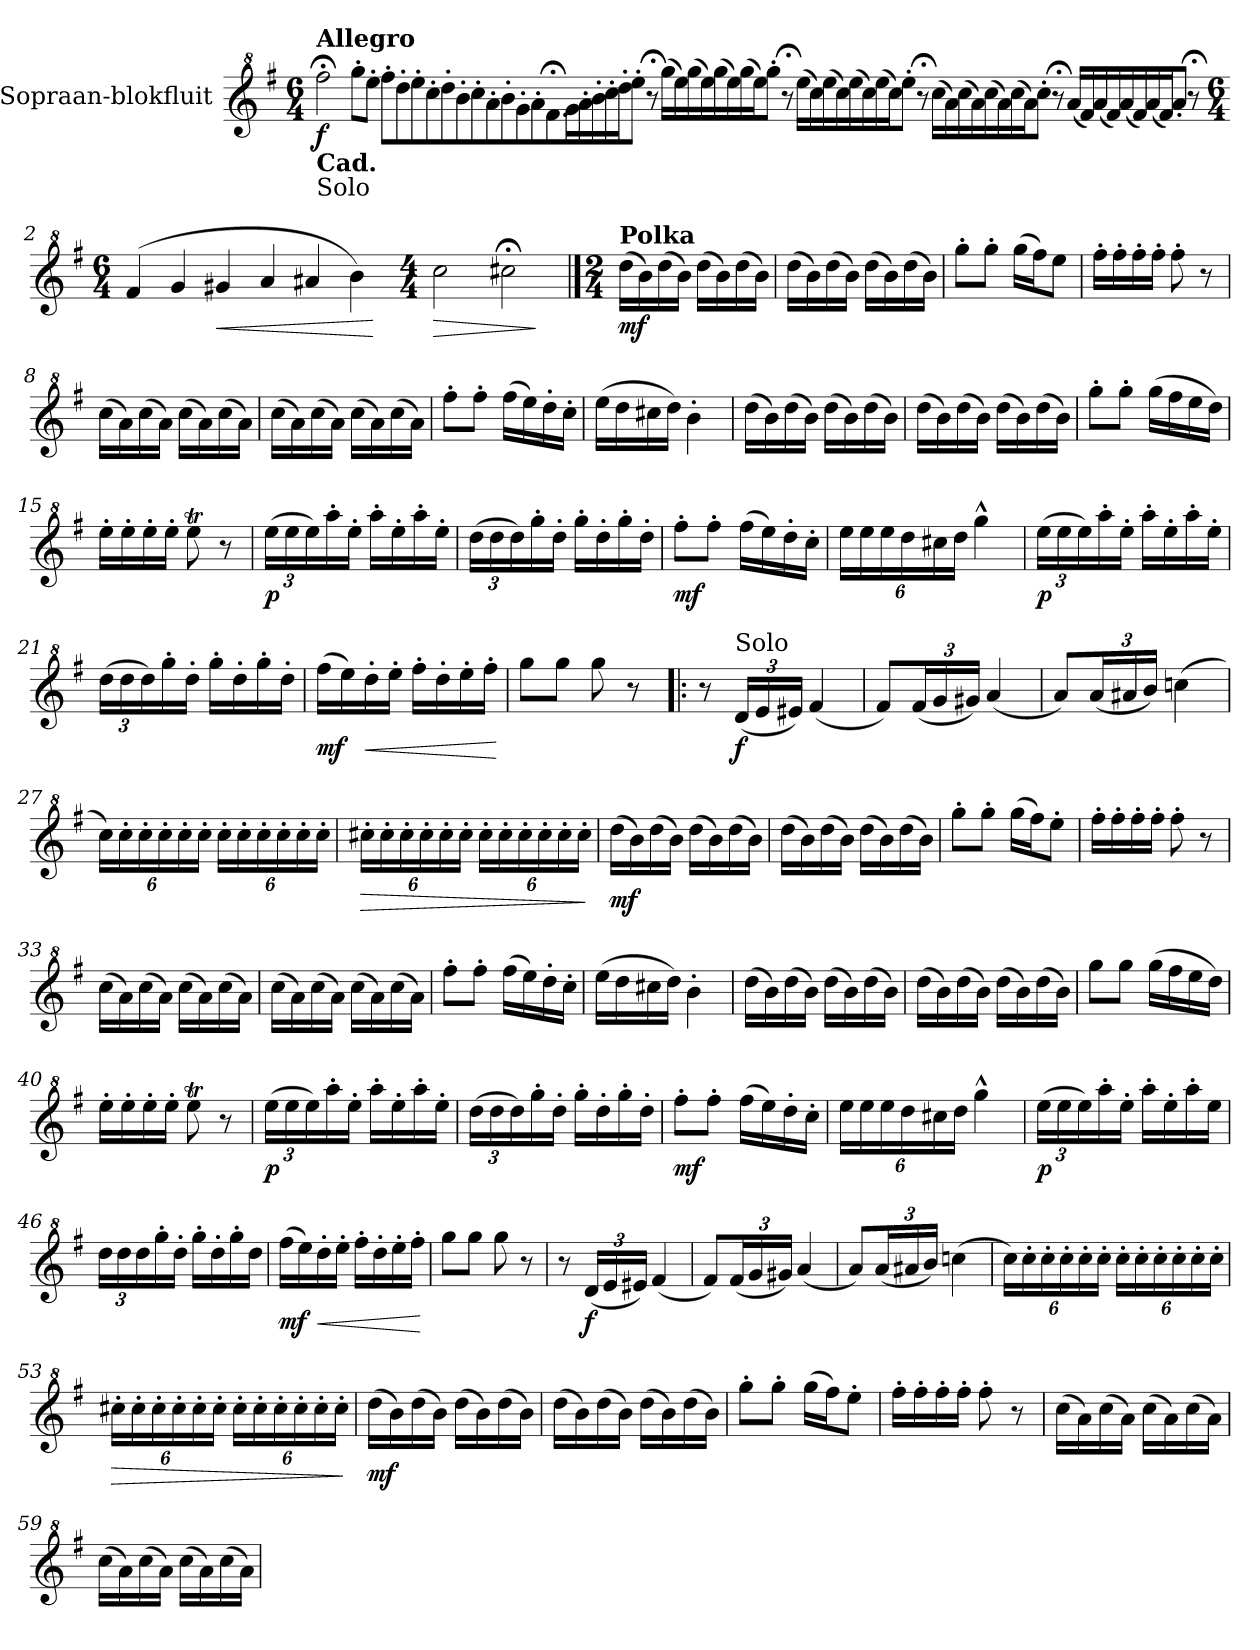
**kern	**dynam
*part1	*part1
*staff1	*staff1
*I"Sopraan-blokfluit	*
*I'S. Blf.	*
*clefG^2	*
*k[f#]	*
*M6/4	*
*MM80	*
=1	=1
!LO:TX:b:B:t=Cad.	!
!LO:TX:b:t=Solo	!
!LO:TX:a:B:t=Allegro	!
!	!LO:DY:b
2fff#;<\	f
8ggg'\L	.
8eee'\J	.
8fff#'\L	.
8ddd'\	.
8eee'\	.
8ccc'\	.
8ddd'\	.
8bb'\	.
8ccc'\	.
8aa'\	.
8bb'\	.
8gg'\	.
8aa'\	.
8.ff#;<\	.
16gg\L	.
16aa'\	.
16bb'\	.
16ccc'\	.
16ddd'\J	.
8eee'\J	.
8r;<	.
(>16ggg\LL	.
16eee\)	.
(>16ggg\	.
16eee\)	.
(>16ggg\	.
16eee\)	.
(>16ggg\	.
16eee\J)	.
8ggg'\J	.
8r;<	.
(>16eee\LL	.
16ccc\)	.
(>16eee\	.
16ccc\)	.
(>16eee\	.
16ccc\)	.
(>16eee\	.
16ccc\J)	.
8eee'\J	.
8r;<	.
(>16ccc\LL	.
16aa\)	.
(>16ccc\	.
16aa\)	.
(>16ccc\	.
16aa\)	.
(>16ccc\	.
16aa\J)	.
8ccc'\J	.
8r;<	.
(<16aa/LL	.
16ff#/)	.
(<16aa/	.
16ff#/)	.
(<16aa/	.
16ff#/)	.
(<16aa/	.
16ff#/J)	.
8aa'/J	.
8r;<	.
!!LO:LB:g=z
=2-	=2-
*M6/4	*
(>4ff#/	.
4gg/	.
!	!LO:HP:b
4gg#X/	<
4aa/	.
4aa#X/	.
4bb\)	.
.	[
=3-	=3-
*M4/4	*
!	!LO:HP:b
2ccc\	>
2ccc#X;<\	.
.	]
==4	==4
*M2/4	*
*MM80	*
!LO:TX:a:B:t=Polka	!
!	!LO:DY:b
(>16ddd\LL	mf
16bb\)	.
(>16ddd\	.
16bb\JJ)	.
(>16ddd\LL	.
16bb\)	.
(>16ddd\	.
16bb\JJ)	.
=5	=5
(>16ddd\LL	.
16bb\)	.
(>16ddd\	.
16bb\JJ)	.
(>16ddd\LL	.
16bb\)	.
(>16ddd\	.
16bb\JJ)	.
=6	=6
8ggg'\L	.
8ggg'\J	.
(>16ggg\LL	.
16fff#\J)	.
8eee\J	.
=7	=7
16fff#'\LL	.
16fff#'\	.
16fff#'\	.
16fff#'\JJ	.
8fff#'\	.
8r	.
=8	=8
(>16ccc\LL	.
16aa\)	.
(>16ccc\	.
16aa\JJ)	.
(>16ccc\LL	.
16aa\)	.
(>16ccc\	.
16aa\JJ)	.
!!LO:LB:g=z
=9	=9
(>16ccc\LL	.
16aa\)	.
(>16ccc\	.
16aa\JJ)	.
(>16ccc\LL	.
16aa\)	.
(>16ccc\	.
16aa\JJ)	.
=10	=10
8fff#'\L	.
8fff#'\J	.
(>16fff#\LL	.
16eee\)	.
16ddd'\	.
16ccc'\JJ	.
=11	=11
(>16eee\LL	.
16ddd\	.
16ccc#X\	.
16ddd\JJ)	.
4bb'\	.
=12	=12
(>16ddd\LL	.
16bb\)	.
(>16ddd\	.
16bb\JJ)	.
(>16ddd\LL	.
16bb\)	.
(>16ddd\	.
16bb\JJ)	.
=13	=13
(>16ddd\LL	.
16bb\)	.
(>16ddd\	.
16bb\JJ)	.
(>16ddd\LL	.
16bb\)	.
(>16ddd\	.
16bb\JJ)	.
=14	=14
8ggg'\L	.
8ggg'\J	.
(>16ggg\LL	.
16fff#\	.
16eee\	.
16ddd\JJ)	.
=15	=15
16eee'\LL	.
16eee'\	.
16eee'\	.
16eee'\JJ	.
8eeeT\	.
8r	.
!!LO:LB:g=z
=16	=16
*Xbrackettup	*
!	!LO:DY:b
(>24eee\LL	p
24eee\	.
24eee\)	.
16aaa'\	.
16eee'\JJ	.
16aaa'\LL	.
16eee'\	.
16aaa'\	.
16eee'\JJ	.
=17	=17
(>24ddd\LL	.
24ddd\	.
24ddd\)	.
16ggg'\	.
16ddd'\JJ	.
16ggg'\LL	.
16ddd'\	.
16ggg'\	.
16ddd'\JJ	.
=18	=18
!	!LO:DY:b
8fff#'\L	mf
8fff#'\J	.
(>16fff#\LL	.
16eee\)	.
16ddd'\	.
16ccc'\JJ	.
=19	=19
24eee\LL	.
24eee\	.
24eee\	.
24ddd\	.
24ccc#X\	.
24ddd\JJ	.
4ggg^^\	.
=20	=20
!	!LO:DY:b
(>24eee\LL	p
24eee\	.
24eee\)	.
16aaa'\	.
16eee'\JJ	.
16aaa'\LL	.
16eee'\	.
16aaa'\	.
16eee'\JJ	.
=21	=21
(>24ddd\LL	.
24ddd\	.
24ddd\)	.
16ggg'\	.
16ddd'\JJ	.
16ggg'\LL	.
16ddd'\	.
16ggg'\	.
16ddd'\JJ	.
!!LO:LB:g=z
=22	=22
!	!LO:DY:b
(>16fff#\LL	mf
16eee\)	.
!	!LO:HP:b
16ddd'\	<
16eee'\JJ	.
16fff#'\LL	.
16ddd'\	.
16eee'\	.
16fff#'\JJ	.
.	[
=23	=23
8ggg\L	.
8ggg\J	.
8ggg\	.
8r	.
=24!|:	=24!|:
8r	.
!LO:TX:a:t=Solo	!
!	!LO:DY:b
(<24dd/LL	f
24ee/	.
24ee#X/JJ)	.
(<4ff#/	.
=25	=25
8ff#/L)	.
(<24ff#/L	.
24gg/	.
24gg#X/JJ)	.
(<4aa/	.
=26	=26
8aa/L)	.
(<24aa/L	.
24aa#X/	.
24bb/JJ)	.
(>4cccn\	.
=27	=27
24ccc\LL)	.
24ccc'\	.
24ccc'\	.
24ccc'\	.
24ccc'\	.
24ccc'\JJ	.
24ccc'\LL	.
24ccc'\	.
24ccc'\	.
24ccc'\	.
24ccc'\	.
24ccc'\JJ	.
!!LO:LB:g=z
=28	=28
!	!LO:HP:b
24ccc#X'\LL	>
24ccc#'\	.
24ccc#'\	.
24ccc#'\	.
24ccc#'\	.
24ccc#'\JJ	.
24ccc#'\LL	.
24ccc#'\	.
24ccc#'\	.
24ccc#'\	.
24ccc#'\	.
24ccc#'\JJ	.
.	]
=29	=29
!	!LO:DY:b
(>16ddd\LL	mf
16bb\)	.
(>16ddd\	.
16bb\JJ)	.
(>16ddd\LL	.
16bb\)	.
(>16ddd\	.
16bb\JJ)	.
=30	=30
(>16ddd\LL	.
16bb\)	.
(>16ddd\	.
16bb\JJ)	.
(>16ddd\LL	.
16bb\)	.
(>16ddd\	.
16bb\JJ)	.
=31	=31
8ggg'\L	.
8ggg'\J	.
(>16ggg\LL	.
16fff#\J)	.
8eee'\J	.
=32	=32
16fff#'\LL	.
16fff#'\	.
16fff#'\	.
16fff#'\JJ	.
8fff#'\	.
8r	.
=33	=33
(>16ccc\LL	.
16aa\)	.
(>16ccc\	.
16aa\JJ)	.
(>16ccc\LL	.
16aa\)	.
(>16ccc\	.
16aa\JJ)	.
!!LO:LB:g=z
=34	=34
(>16ccc\LL	.
16aa\)	.
(>16ccc\	.
16aa\JJ)	.
(>16ccc\LL	.
16aa\)	.
(>16ccc\	.
16aa\JJ)	.
=35	=35
8fff#'\L	.
8fff#'\J	.
(>16fff#\LL	.
16eee\)	.
16ddd'\	.
16ccc'\JJ	.
=36	=36
(>16eee\LL	.
16ddd\	.
16ccc#X\	.
16ddd\JJ)	.
4bb'\	.
=37	=37
(>16ddd\LL	.
16bb\)	.
(>16ddd\	.
16bb\JJ)	.
(>16ddd\LL	.
16bb\)	.
(>16ddd\	.
16bb\JJ)	.
=38	=38
(>16ddd\LL	.
16bb\)	.
(>16ddd\	.
16bb\JJ)	.
(>16ddd\LL	.
16bb\)	.
(>16ddd\	.
16bb\JJ)	.
=39	=39
8ggg\L	.
8ggg\J	.
(>16ggg\LL	.
16fff#\	.
16eee\	.
16ddd\JJ)	.
=40	=40
16eee'\LL	.
16eee'\	.
16eee'\	.
16eee'\JJ	.
8eeeT\	.
8r	.
!!LO:LB:g=z
=41	=41
!	!LO:DY:b
(>24eee\LL	p
24eee\	.
24eee\)	.
16aaa'\	.
16eee'\JJ	.
16aaa'\LL	.
16eee'\	.
16aaa'\	.
16eee'\JJ	.
=42	=42
(>24ddd\LL	.
24ddd\	.
24ddd\)	.
16ggg'\	.
16ddd'\JJ	.
16ggg'\LL	.
16ddd'\	.
16ggg'\	.
16ddd'\JJ	.
=43	=43
!	!LO:DY:b
8fff#'\L	mf
8fff#'\J	.
(>16fff#\LL	.
16eee\)	.
16ddd'\	.
16ccc'\JJ	.
=44	=44
24eee\LL	.
24eee\	.
24eee\	.
24ddd\	.
24ccc#X\	.
24ddd\JJ	.
4ggg^^\	.
=45	=45
!	!LO:DY:b
(>24eee\LL	p
24eee\	.
24eee\)	.
16aaa'\	.
16eee'\JJ	.
16aaa'\LL	.
16eee'\	.
16aaa'\	.
16eee\JJ	.
=46	=46
24ddd\LL	.
24ddd\	.
24ddd\	.
16ggg'\	.
16ddd'\JJ	.
16ggg'\LL	.
16ddd'\	.
16ggg'\	.
16ddd\JJ	.
!!LO:LB:g=z
=47	=47
!	!LO:DY:b
(>16fff#\LL	mf
16eee\)	.
!	!LO:HP:b
16ddd'\	<
16eee'\JJ	.
16fff#'\LL	.
16ddd'\	.
16eee'\	.
16fff#'\JJ	.
.	[
=48	=48
8ggg\L	.
8ggg\J	.
8ggg\	.
8r	.
=49	=49
8r	.
!	!LO:DY:b
(<24dd/LL	f
24ee/	.
24ee#X/JJ)	.
(<4ff#/	.
=50	=50
8ff#/L)	.
(<24ff#/L	.
24gg/	.
24gg#X/JJ)	.
(<4aa/	.
=51	=51
8aa/L)	.
(<24aa/L	.
24aa#X/	.
24bb/JJ)	.
(>4cccn\	.
=52	=52
24ccc\LL)	.
24ccc'\	.
24ccc'\	.
24ccc'\	.
24ccc'\	.
24ccc'\JJ	.
24ccc'\LL	.
24ccc'\	.
24ccc'\	.
24ccc'\	.
24ccc'\	.
24ccc'\JJ	.
!!LO:LB:g=z
=53	=53
!	!LO:HP:b
24ccc#X'\LL	>
24ccc#'\	.
24ccc#'\	.
24ccc#'\	.
24ccc#'\	.
24ccc#'\JJ	.
24ccc#'\LL	.
24ccc#'\	.
24ccc#'\	.
24ccc#'\	.
24ccc#'\	.
24ccc#'\JJ	.
.	]
=54	=54
!	!LO:DY:b
(>16ddd\LL	mf
16bb\)	.
(>16ddd\	.
16bb\JJ)	.
(>16ddd\LL	.
16bb\)	.
(>16ddd\	.
16bb\JJ)	.
=55	=55
(>16ddd\LL	.
16bb\)	.
(>16ddd\	.
16bb\JJ)	.
(>16ddd\LL	.
16bb\)	.
(>16ddd\	.
16bb\JJ)	.
=56	=56
8ggg'\L	.
8ggg'\J	.
(>16ggg\LL	.
16fff#\J)	.
8eee'\J	.
=57	=57
16fff#'\LL	.
16fff#'\	.
16fff#'\	.
16fff#'\JJ	.
8fff#'\	.
8r	.
=58	=58
(>16ccc\LL	.
16aa\)	.
(>16ccc\	.
16aa\JJ)	.
(>16ccc\LL	.
16aa\)	.
(>16ccc\	.
16aa\JJ)	.
!!LO:PB:g=z
=59	=59
(>16ccc\LL	.
16aa\)	.
(>16ccc\	.
16aa\JJ)	.
(>16ccc\LL	.
16aa\)	.
(>16ccc\	.
16aa\JJ)	.
=	=
*-	*-
